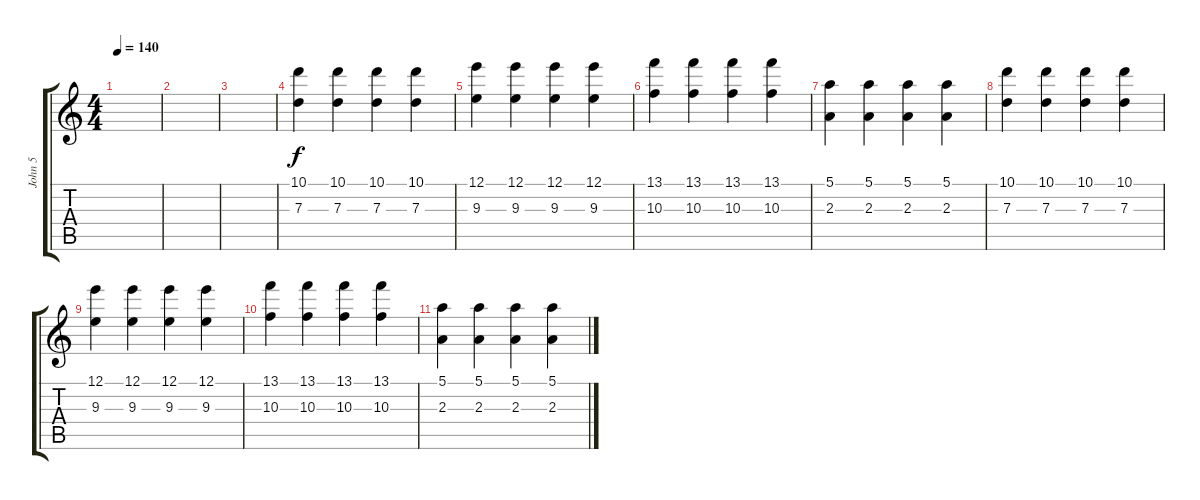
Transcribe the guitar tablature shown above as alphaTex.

\track ("John 5" "John 5") {instrument electricguitarjazz}
\staff {score tabs}
\tuning (E4 B3 G3 D3 A2 E2) {hide}
\ts (4 4)
\tempo 140
\clef g2
\ks c
|
|
|
(10.1 7.3).4 (10.1 7.3).4 (10.1 7.3).4 (10.1 7.3).4 |
(12.1 9.3).4 (12.1 9.3).4 (12.1 9.3).4 (12.1 9.3).4 |
(13.1 10.3).4 (13.1 10.3).4 (13.1 10.3).4 (13.1 10.3).4 |
(5.1 2.3).4 (5.1 2.3).4 (5.1 2.3).4 (5.1 2.3).4 |
(10.1 7.3).4 (10.1 7.3).4 (10.1 7.3).4 (10.1 7.3).4 |
(12.1 9.3).4 (12.1 9.3).4 (12.1 9.3).4 (12.1 9.3).4 |
(13.1 10.3).4 (13.1 10.3).4 (13.1 10.3).4 (13.1 10.3).4 |
(5.1 2.3).4 (5.1 2.3).4 (5.1 2.3).4 (5.1 2.3).4
